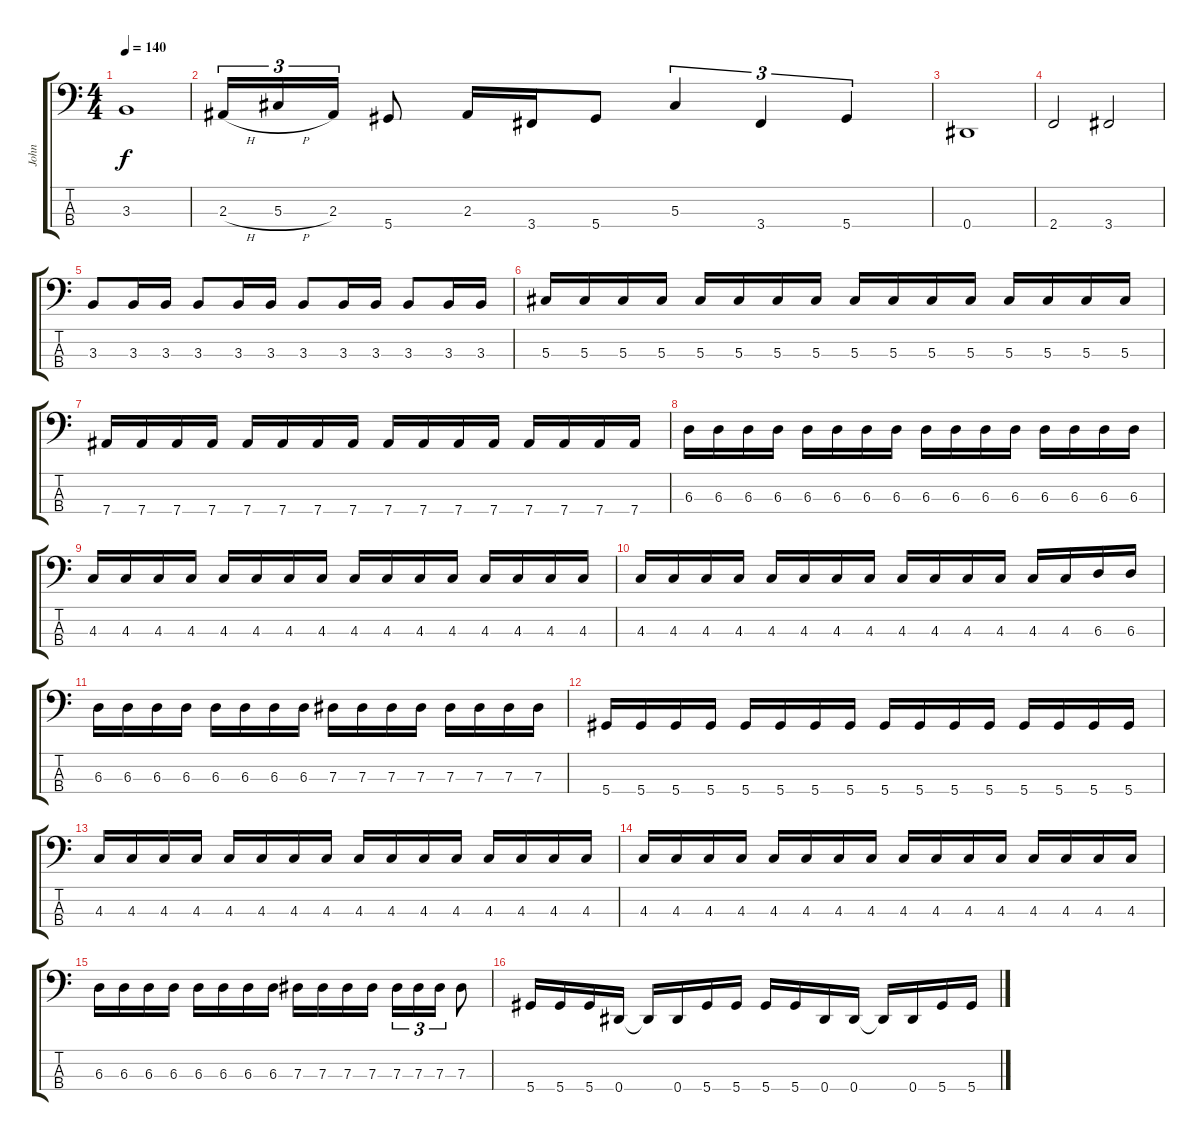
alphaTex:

\track ("John" "John") {instrument electricbassfinger}
\staff {score tabs}
\tuning (Gb2 Db2 Ab1 Eb1) {hide}
\ts (4 4)
\tempo 140
\clef f4
\ks c
3.3.1{dy f} |
2.3{h}.16{tu (3 2)} 5.3{h}.16{tu (3 2)} 2.3.16{tu (3 2)} 5.4.8 2.3.16 3.4.16 5.4.8 5.3.4{tu (3 2)} 3.4.4{tu (3 2)} 5.4.4{tu (3 2)} |
0.4.1 |
2.4.2 3.4.2 |
3.3.8 3.3.16 3.3.16 3.3.8 3.3.16 3.3.16 3.3.8 3.3.16 3.3.16 3.3.8 3.3.16 3.3.16 |
5.3.16 5.3.16 5.3.16 5.3.16 5.3.16 5.3.16 5.3.16 5.3.16 5.3.16 5.3.16 5.3.16 5.3.16 5.3.16 5.3.16 5.3.16 5.3.16 |
7.4.16 7.4.16 7.4.16 7.4.16 7.4.16 7.4.16 7.4.16 7.4.16 7.4.16 7.4.16 7.4.16 7.4.16 7.4.16 7.4.16 7.4.16 7.4.16 |
6.3.16 6.3.16 6.3.16 6.3.16 6.3.16 6.3.16 6.3.16 6.3.16 6.3.16 6.3.16 6.3.16 6.3.16 6.3.16 6.3.16 6.3.16 6.3.16 |
4.3.16 4.3.16 4.3.16 4.3.16 4.3.16 4.3.16 4.3.16 4.3.16 4.3.16 4.3.16 4.3.16 4.3.16 4.3.16 4.3.16 4.3.16 4.3.16 |
4.3.16 4.3.16 4.3.16 4.3.16 4.3.16 4.3.16 4.3.16 4.3.16 4.3.16 4.3.16 4.3.16 4.3.16 4.3.16 4.3.16 6.3.16 6.3.16 |
6.3.16 6.3.16 6.3.16 6.3.16 6.3.16 6.3.16 6.3.16 6.3.16 7.3.16 7.3.16 7.3.16 7.3.16 7.3.16 7.3.16 7.3.16 7.3.16 |
5.4.16 5.4.16 5.4.16 5.4.16 5.4.16 5.4.16 5.4.16 5.4.16 5.4.16 5.4.16 5.4.16 5.4.16 5.4.16 5.4.16 5.4.16 5.4.16 |
4.3.16 4.3.16 4.3.16 4.3.16 4.3.16 4.3.16 4.3.16 4.3.16 4.3.16 4.3.16 4.3.16 4.3.16 4.3.16 4.3.16 4.3.16 4.3.16 |
4.3.16 4.3.16 4.3.16 4.3.16 4.3.16 4.3.16 4.3.16 4.3.16 4.3.16 4.3.16 4.3.16 4.3.16 4.3.16 4.3.16 4.3.16 4.3.16 |
6.3.16 6.3.16 6.3.16 6.3.16 6.3.16 6.3.16 6.3.16 6.3.16 7.3.16 7.3.16 7.3.16 7.3.16 7.3.16{tu (3 2)} 7.3.16{tu (3 2)} 7.3.16{tu (3 2)} 7.3.8 |
5.4.16 5.4.16 5.4.16 0.4.16 0.4{t}.16 0.4.16 5.4.16 5.4.16 5.4.16 5.4.16 0.4.16 0.4.16 0.4{t}.16 0.4.16 5.4.16 5.4.16
